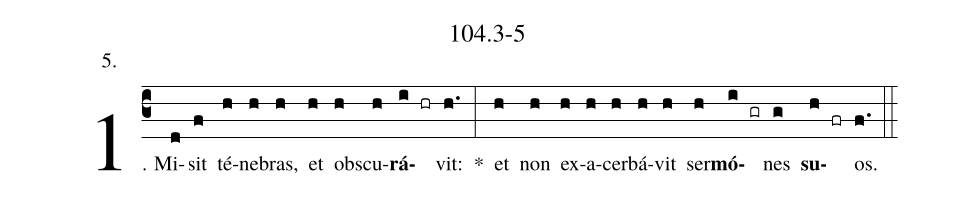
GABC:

name: 104.3-5;
annotation: 5.;
%%
(c3)1. Mi(d)sit(f) té(h)ne(h)bras,(h) et(h) obs(h)cu(h)<b>rá</b>(i hr)vit:(h.) *(:) et(h) non(h) ex(h)a(h)cer(h)bá(h)vit(h) ser(h)<b>mó</b>(i gr)nes(g) <b>su</b>(h fr)os.(f.) (::)


%E(h) u(h) o(i) u(g) a(h) e.(f.) (::)
